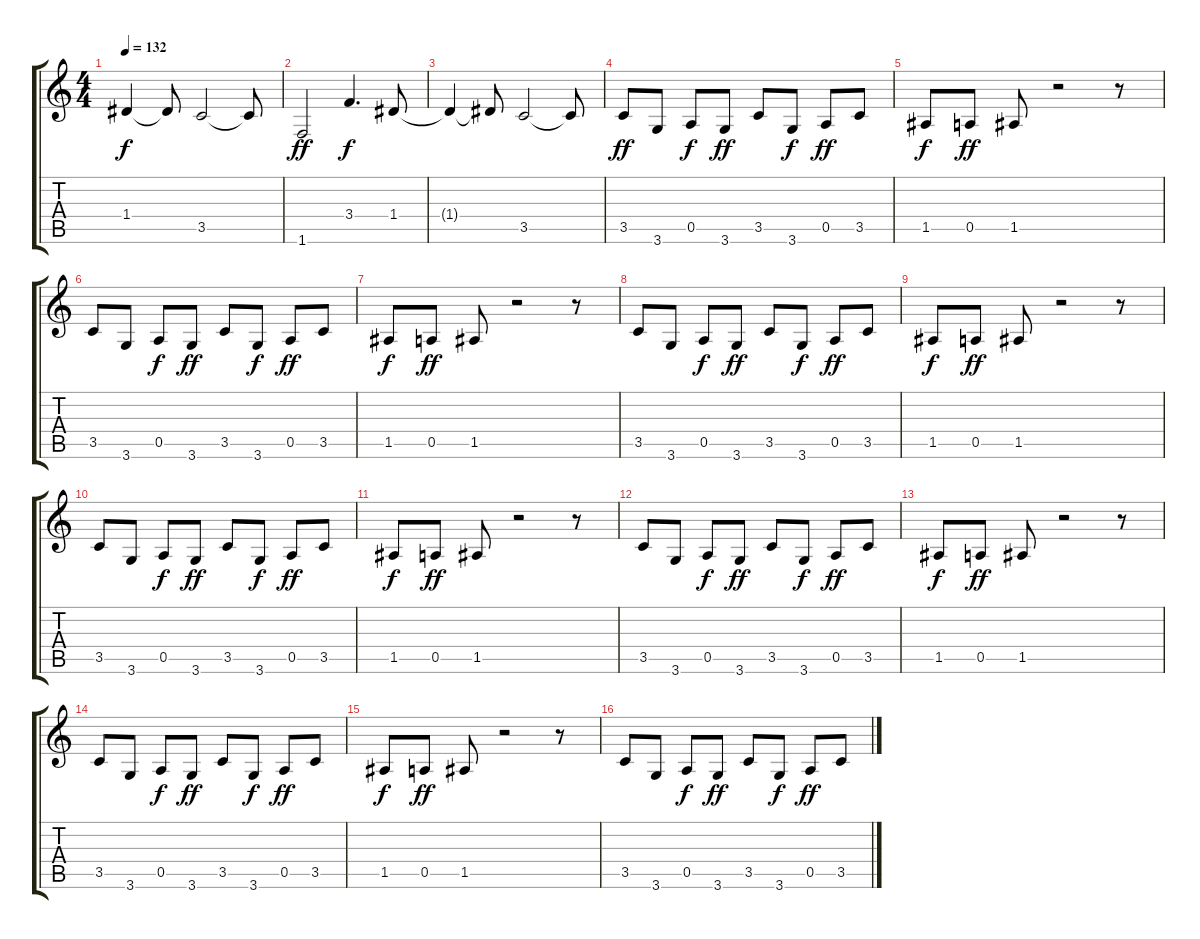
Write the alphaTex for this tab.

\track "" {instrument fretlessbass}
\staff {score tabs}
\tuning (E4 B3 G3 D3 A2 E2) {hide}
\ts (4 4)
\tempo 132
\clef g2
\ks c
1.4{t}.4{dy f} 1.4{t}.8 3.5.2 3.5{t}.8 |
1.6.2{dy ff} 3.4.4{d dy f} 1.4.8 |
1.4{t}.4 1.4{t}.8 3.5.2 3.5{t}.8 |
3.5.8{dy ff} 3.6.8 0.5.8{dy f} 3.6.8{dy ff} 3.5.8 3.6.8{dy f} 0.5.8{dy ff} 3.5.8 |
1.5.8{dy f} 0.5.8{dy ff} 1.5.8 r.2 r.8 |
3.5.8 3.6.8 0.5.8{dy f} 3.6.8{dy ff} 3.5.8 3.6.8{dy f} 0.5.8{dy ff} 3.5.8 |
1.5.8{dy f} 0.5.8{dy ff} 1.5.8 r.2 r.8 |
3.5.8 3.6.8 0.5.8{dy f} 3.6.8{dy ff} 3.5.8 3.6.8{dy f} 0.5.8{dy ff} 3.5.8 |
1.5.8{dy f} 0.5.8{dy ff} 1.5.8 r.2 r.8 |
3.5.8 3.6.8 0.5.8{dy f} 3.6.8{dy ff} 3.5.8 3.6.8{dy f} 0.5.8{dy ff} 3.5.8 |
1.5.8{dy f} 0.5.8{dy ff} 1.5.8 r.2 r.8 |
3.5.8 3.6.8 0.5.8{dy f} 3.6.8{dy ff} 3.5.8 3.6.8{dy f} 0.5.8{dy ff} 3.5.8 |
1.5.8{dy f} 0.5.8{dy ff} 1.5.8 r.2 r.8 |
3.5.8 3.6.8 0.5.8{dy f} 3.6.8{dy ff} 3.5.8 3.6.8{dy f} 0.5.8{dy ff} 3.5.8 |
1.5.8{dy f} 0.5.8{dy ff} 1.5.8 r.2 r.8 |
3.5.8 3.6.8 0.5.8{dy f} 3.6.8{dy ff} 3.5.8 3.6.8{dy f} 0.5.8{dy ff} 3.5.8
